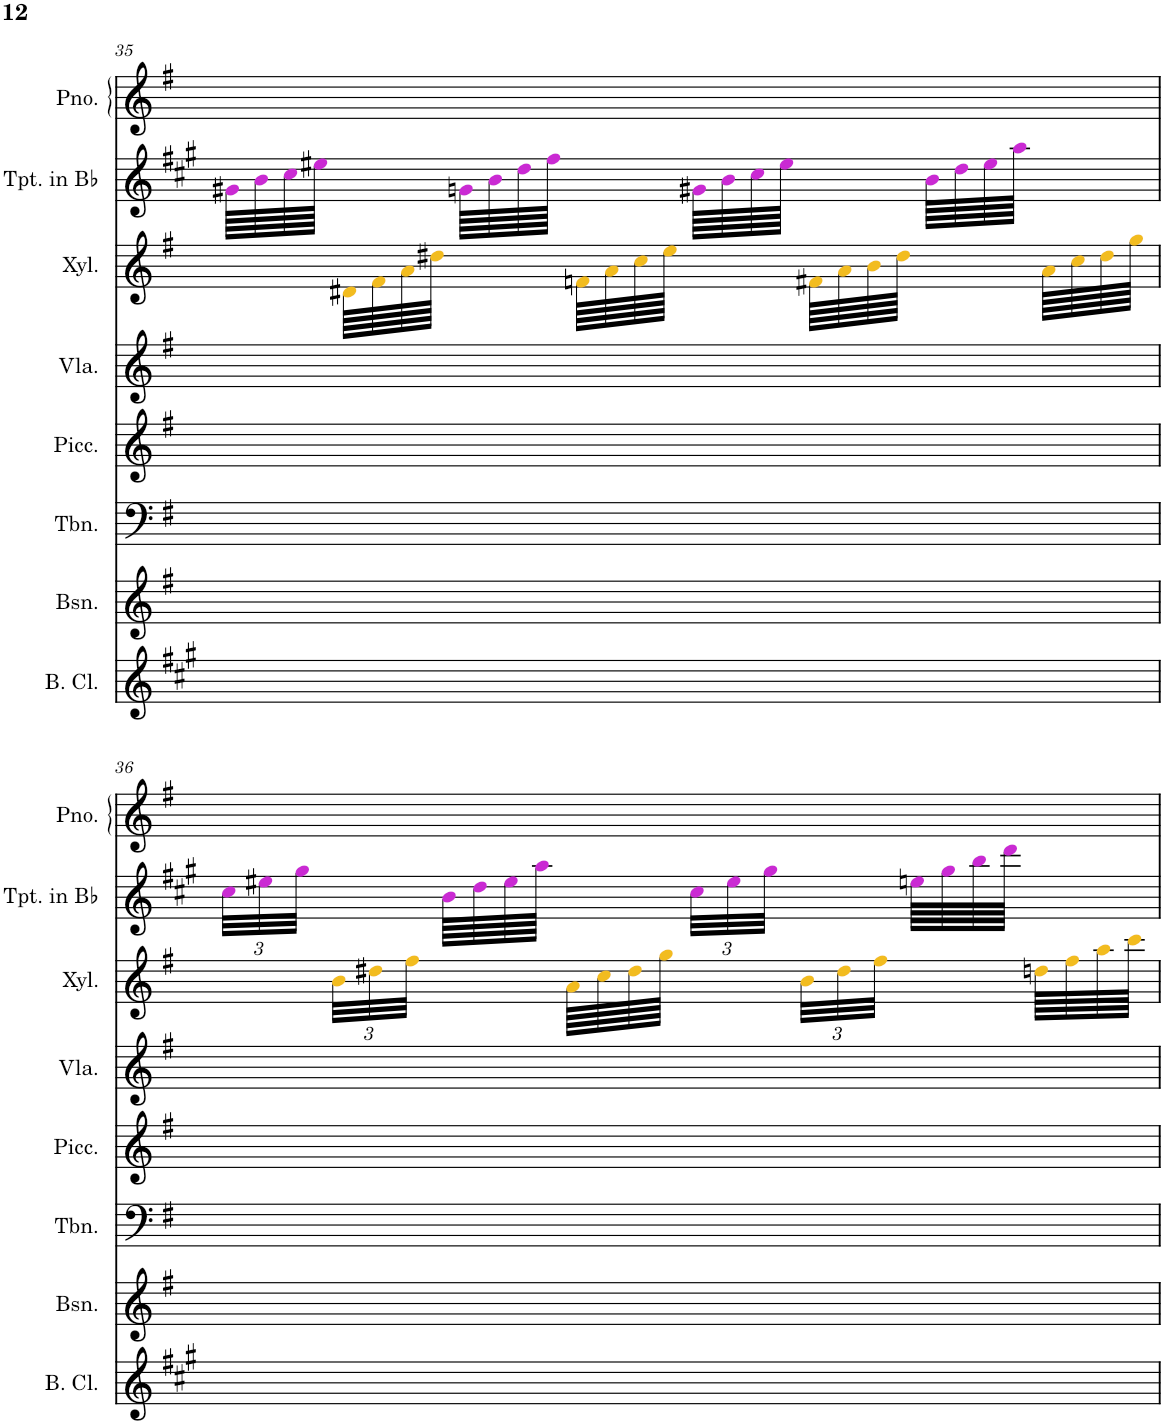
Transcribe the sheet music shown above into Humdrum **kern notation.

**kern	**kern	**kern	**kern	**kern	**kern	**kern	**kern
*part8	*part7	*part6	*part5	*part4	*part3	*part2	*part1
*staff8	*staff7	*staff6	*staff5	*staff4	*staff3	*staff2	*staff1
*I"Bass Clarinet	*I"Bassoon	*I"Trombone	*I"Piccolo	*I"Viola	*I"Xylophone	*I"Trumpet in Bb	*I"Piano
*I'B. Cl.	*I'Bsn.	*I'Tbn.	*I'Picc.	*I'Vla.	*I'Xyl.	*I'Tpt. in Bb	*I'Pno.
!!LO:PB:g=z
*clefG2	*clefG2	*clefF4	*clefG2	*clefG2	*clefG2	*clefG2	*clefG2
*Trd8c14	*	*	*Trd-7c-12	*	*Trd-7c-12	*Trd1c2	*
*k[f#c#g#]	*k[f#]	*k[f#]	*k[f#]	*k[f#]	*k[f#]	*k[f#c#g#]	*k[f#]
*M2/4	*M2/4	*M2/4	*M2/4	*M2/4	*M2/4	*M2/4	*M2/4
=35	=35	=35	=35	=35	=35	=35	=35
2ryy	2ryy	2ryy	2ryy	2ryy	16ryy	64g#Xi\LLLL	2ryy
.	.	.	.	.	.	64bi\	.
.	.	.	.	.	.	64cc#i\	.
.	.	.	.	.	.	64ee#Xi\JJJJ	.
.	.	.	.	.	64d#Xj\LLLL	16ryy	.
.	.	.	.	.	64f#j\	.	.
.	.	.	.	.	64aj\	.	.
.	.	.	.	.	64dd#Xj\JJJJ	.	.
.	.	.	.	.	16ryy	64gni\LLLL	.
.	.	.	.	.	.	64bi\	.
.	.	.	.	.	.	64ddi\	.
.	.	.	.	.	.	64ff#i\JJJJ	.
.	.	.	.	.	64fnj\LLLL	16ryy	.
.	.	.	.	.	64aj\	.	.
.	.	.	.	.	64ccj\	.	.
.	.	.	.	.	64eej\JJJJ	.	.
.	.	.	.	.	16ryy	64g#Xi\LLLL	.
.	.	.	.	.	.	64bi\	.
.	.	.	.	.	.	64cc#i\	.
.	.	.	.	.	.	64ee#i\JJJJ	.
.	.	.	.	.	64f#Xj\LLLL	16ryy	.
.	.	.	.	.	64aj\	.	.
.	.	.	.	.	64bj\	.	.
.	.	.	.	.	64dd#j\JJJJ	.	.
.	.	.	.	.	16ryy	64bi\LLLL	.
.	.	.	.	.	.	64ddi\	.
.	.	.	.	.	.	64ee#i\	.
.	.	.	.	.	.	64aai\JJJJ	.
.	.	.	.	.	64aj\LLLL	16ryy	.
.	.	.	.	.	64ccj\	.	.
.	.	.	.	.	64dd#j\	.	.
.	.	.	.	.	64ggj\JJJJ	.	.
!!LO:LB:g=z
=36	=36	=36	=36	=36	=36	=36	=36
*	*	*	*	*	*	*Xbrackettup	*
2ryy	2ryy	2ryy	2ryy	2ryy	16ryy	48cc#i\LLL	2ryy
.	.	.	.	.	.	48ee#Xi\	.
.	.	.	.	.	.	48gg#i\JJJ	.
*	*	*	*	*	*Xbrackettup	*	*
.	.	.	.	.	48bj\LLL	16ryy	.
.	.	.	.	.	48dd#Xj\	.	.
.	.	.	.	.	48ff#j\JJJ	.	.
.	.	.	.	.	16ryy	64bi\LLLL	.
.	.	.	.	.	.	64ddi\	.
.	.	.	.	.	.	64ee#i\	.
.	.	.	.	.	.	64aai\JJJJ	.
.	.	.	.	.	64aj\LLLL	16ryy	.
.	.	.	.	.	64ccj\	.	.
.	.	.	.	.	64dd#j\	.	.
.	.	.	.	.	64ggj\JJJJ	.	.
.	.	.	.	.	16ryy	48cc#i\LLL	.
.	.	.	.	.	.	48ee#i\	.
.	.	.	.	.	.	48gg#i\JJJ	.
.	.	.	.	.	48bj\LLL	16ryy	.
.	.	.	.	.	48dd#j\	.	.
.	.	.	.	.	48ff#j\JJJ	.	.
.	.	.	.	.	16ryy	64eeni\LLLL	.
.	.	.	.	.	.	64gg#i\	.
.	.	.	.	.	.	64bbi\	.
.	.	.	.	.	.	64dddi\JJJJ	.
.	.	.	.	.	64ddnj\LLLL	16ryy	.
.	.	.	.	.	64ff#j\	.	.
.	.	.	.	.	64aaj\	.	.
.	.	.	.	.	64cccj\JJJJ	.	.
=	=	=	=	=	=	=	=
*-	*-	*-	*-	*-	*-	*-	*-
